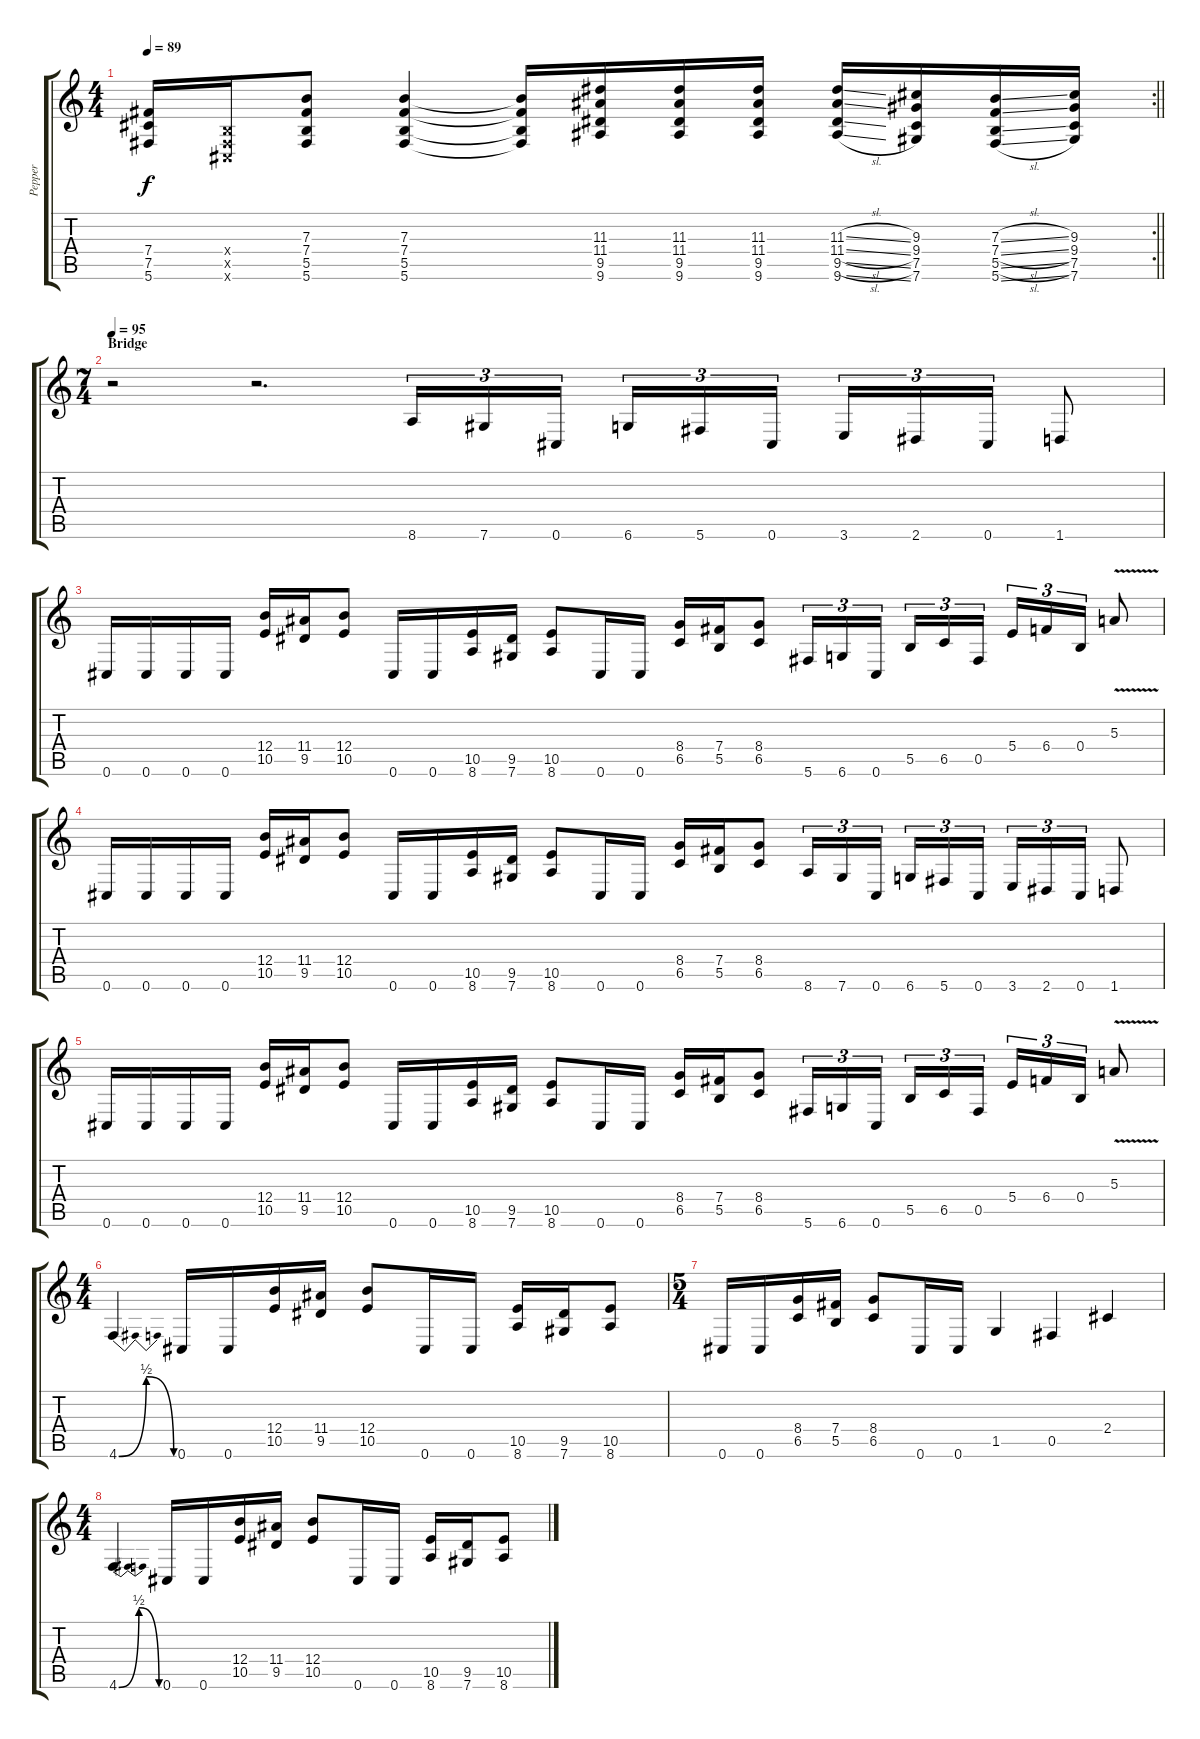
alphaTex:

\track ("Pepper" "Pepper") {instrument distortionguitar}
\staff {score tabs}
\tuning (Db4 Ab3 E3 B2 Gb2 Db2) {hide}
\rc 2
\ts (4 4)
\tempo 89
\clef g2
\barLineRight lightlight
\ks c
(7.4{t} 7.5{t} 5.6{t}).16{dy f} (0.4{x} 0.5{x} 0.6{x}).16 (7.3 7.4 5.5 5.6).8 (7.3 7.4 5.5 5.6).4 (7.3{t} 7.4{t} 5.5{t} 5.6{t}).16 (11.3 11.4 9.5 9.6).16 (11.3 11.4 9.5 9.6).16 (11.3 11.4 9.5 9.6).16 (11.3{sl} 11.4{sl} 9.5{sl} 9.6{sl}).16 (9.3 9.4 7.5 7.6).16 (7.3{sl} 7.4{sl} 5.5{sl} 5.6{sl}).16 (9.3 9.4 7.5 7.6).16 |
\ts (7 4)
\section ("" "Bridge")
\tempo 95
r.2 r.2{d} 8.6.16{tu (3 2)} 7.6.16{tu (3 2)} 0.6.16{tu (3 2) beam splitsecondary} 6.6.16{tu (3 2)} 5.6.16{tu (3 2)} 0.6.16{tu (3 2)} 3.6.16{tu (3 2)} 2.6.16{tu (3 2)} 0.6.16{tu (3 2)} 1.6.8 |
0.6.16 0.6.16 0.6.16 0.6.16 (12.4 10.5).16 (11.4 9.5).16 (12.4 10.5).8 0.6.16 0.6.16 (10.5 8.6).16 (9.5 7.6).16 (10.5 8.6).8 0.6.16 0.6.16 (8.4 6.5).16 (7.4 5.5).16 (8.4 6.5).8 5.6.16{tu (3 2)} 6.6.16{tu (3 2)} 0.6.16{tu (3 2) beam splitsecondary} 5.5.16{tu (3 2)} 6.5.16{tu (3 2)} 0.5.16{tu (3 2)} 5.4.16{tu (3 2)} 6.4.16{tu (3 2)} 0.4.16{tu (3 2)} 5.3{v}.8 |
0.6.16 0.6.16 0.6.16 0.6.16 (12.4 10.5).16 (11.4 9.5).16 (12.4 10.5).8 0.6.16 0.6.16 (10.5 8.6).16 (9.5 7.6).16 (10.5 8.6).8 0.6.16 0.6.16 (8.4 6.5).16 (7.4 5.5).16 (8.4 6.5).8 8.6.16{tu (3 2)} 7.6.16{tu (3 2)} 0.6.16{tu (3 2) beam splitsecondary} 6.6.16{tu (3 2)} 5.6.16{tu (3 2)} 0.6.16{tu (3 2)} 3.6.16{tu (3 2)} 2.6.16{tu (3 2)} 0.6.16{tu (3 2)} 1.6.8 |
0.6.16 0.6.16 0.6.16 0.6.16 (12.4 10.5).16 (11.4 9.5).16 (12.4 10.5).8 0.6.16 0.6.16 (10.5 8.6).16 (9.5 7.6).16 (10.5 8.6).8 0.6.16 0.6.16 (8.4 6.5).16 (7.4 5.5).16 (8.4 6.5).8 5.6.16{tu (3 2)} 6.6.16{tu (3 2)} 0.6.16{tu (3 2) beam splitsecondary} 5.5.16{tu (3 2)} 6.5.16{tu (3 2)} 0.5.16{tu (3 2)} 5.4.16{tu (3 2)} 6.4.16{tu (3 2)} 0.4.16{tu (3 2)} 5.3{v}.8 |
\ts (4 4)
4.6{be (bendrelease 0 0 10 2 35 2 60 0)}.4 0.6.16 0.6.16 (12.4 10.5).16 (11.4 9.5).16 (12.4 10.5).8 0.6.16 0.6.16 (10.5 8.6).16 (9.5 7.6).16 (10.5 8.6).8 |
\ts (5 4)
0.6.16 0.6.16 (8.4 6.5).16 (7.4 5.5).16 (8.4 6.5).8 0.6.16 0.6.16 1.5.4 0.5.4 2.4.4 |
\ts (4 4)
4.6{be (bendrelease 0 0 10 2 35 2 60 0)}.4 0.6.16 0.6.16 (12.4 10.5).16 (11.4 9.5).16 (12.4 10.5).8 0.6.16 0.6.16 (10.5 8.6).16 (9.5 7.6).16 (10.5 8.6).8
